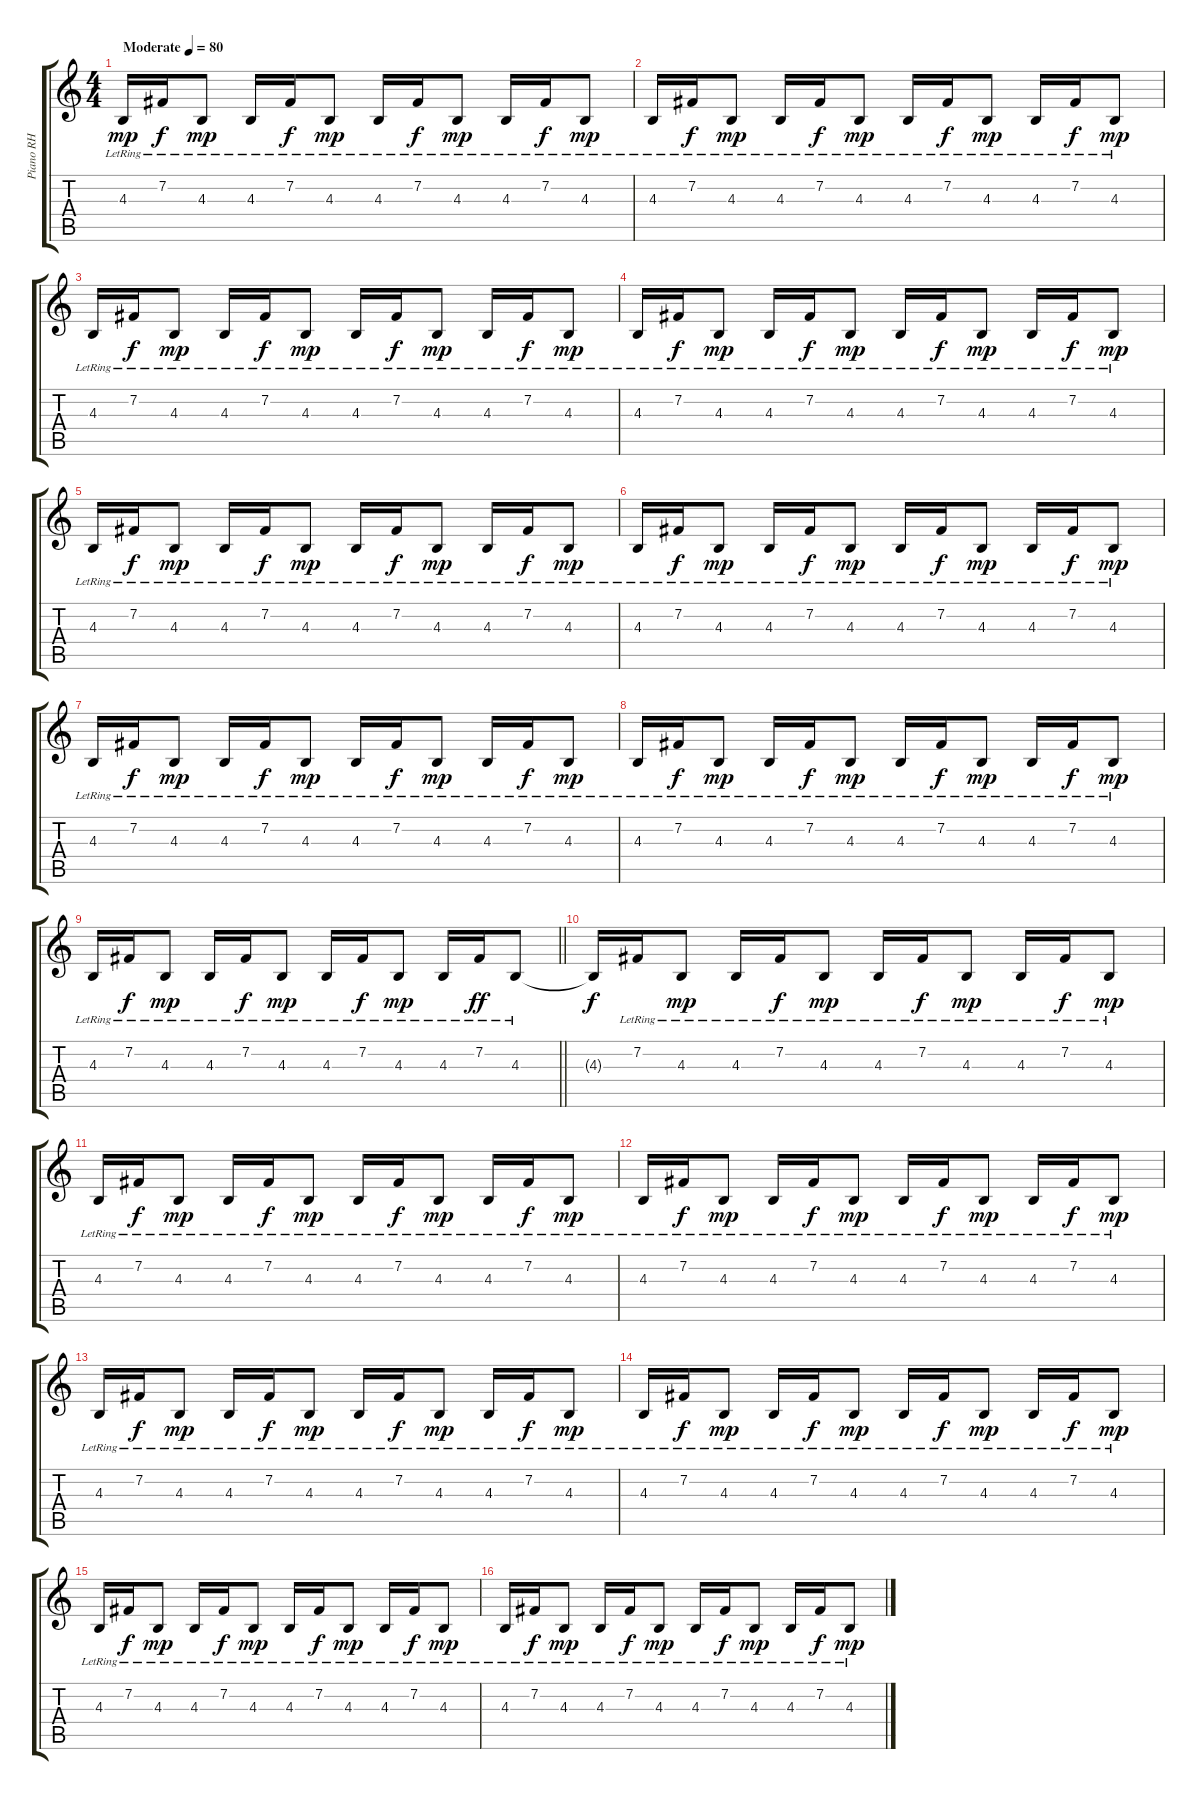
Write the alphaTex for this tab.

\track ("Piano RH" "Piano RH") {instrument acousticgrandpiano}
\staff {score tabs}
\tuning (E4 B3 G3 D3 A2 E2) {hide}
\ts (4 4)
\tempo (80 "Moderate")
\clef g2
\ks c
4.3{lr}.16{dy mp instrument acousticgrandpiano} 7.2{lr}.16{dy f} 4.3{lr}.8{dy mp} 4.3{lr}.16 7.2{lr}.16{dy f} 4.3{lr}.8{dy mp} 4.3{lr}.16 7.2{lr}.16{dy f} 4.3{lr}.8{dy mp} 4.3{lr}.16 7.2{lr}.16{dy f} 4.3{lr}.8{dy mp} |
4.3{lr}.16 7.2{lr}.16{dy f} 4.3{lr}.8{dy mp} 4.3{lr}.16 7.2{lr}.16{dy f} 4.3{lr}.8{dy mp} 4.3{lr}.16 7.2{lr}.16{txt "" dy f} 4.3{lr}.8{dy mp} 4.3{lr}.16 7.2{lr}.16{dy f} 4.3{lr}.8{dy mp} |
4.3{lr}.16 7.2{lr}.16{dy f} 4.3{lr}.8{dy mp} 4.3{lr}.16 7.2{lr}.16{dy f} 4.3{lr}.8{dy mp} 4.3{lr}.16 7.2{lr}.16{dy f} 4.3{lr}.8{dy mp} 4.3{lr}.16 7.2{lr}.16{dy f} 4.3{lr}.8{dy mp} |
4.3{lr}.16 7.2{lr}.16{dy f} 4.3{lr}.8{dy mp} 4.3{lr}.16 7.2{lr}.16{dy f} 4.3{lr}.8{dy mp} 4.3{lr}.16 7.2{lr}.16{dy f} 4.3{lr}.8{dy mp} 4.3{lr}.16 7.2{lr}.16{dy f} 4.3{lr}.8{dy mp} |
4.3{lr}.16 7.2{lr}.16{dy f} 4.3{lr}.8{dy mp} 4.3{lr}.16 7.2{lr}.16{dy f} 4.3{lr}.8{dy mp} 4.3{lr}.16 7.2{lr}.16{dy f} 4.3{lr}.8{dy mp} 4.3{lr}.16 7.2{lr}.16{dy f} 4.3{lr}.8{dy mp} |
4.3{lr}.16 7.2{lr}.16{dy f} 4.3{lr}.8{dy mp} 4.3{lr}.16 7.2{lr}.16{dy f} 4.3{lr}.8{dy mp} 4.3{lr}.16 7.2{lr}.16{dy f} 4.3{lr}.8{dy mp} 4.3{lr}.16 7.2{lr}.16{dy f} 4.3{lr}.8{dy mp} |
4.3{lr}.16 7.2{lr}.16{dy f} 4.3{lr}.8{dy mp} 4.3{lr}.16 7.2{lr}.16{dy f} 4.3{lr}.8{dy mp} 4.3{lr}.16 7.2{lr}.16{dy f} 4.3{lr}.8{dy mp} 4.3{lr}.16 7.2{lr}.16{dy f} 4.3{lr}.8{dy mp} |
4.3{lr}.16 7.2{lr}.16{dy f} 4.3{lr}.8{dy mp} 4.3{lr}.16 7.2{lr}.16{dy f} 4.3{lr}.8{dy mp} 4.3{lr}.16 7.2{lr}.16{dy f} 4.3{lr}.8{dy mp} 4.3{lr}.16 7.2{lr}.16{dy f} 4.3{lr}.8{dy mp} |
\barLineRight lightlight
4.3{lr}.16 7.2{lr}.16{dy f} 4.3{lr}.8{dy mp} 4.3{lr}.16 7.2{lr}.16{dy f} 4.3{lr}.8{dy mp} 4.3{lr}.16 7.2{lr}.16{dy f} 4.3{lr}.8{dy mp} 4.3{lr}.16 7.2{lr}.16{dy ff} 4.3{lr}.8 |
4.3{t}.16{dy f} 7.2{lr}.16 4.3{lr}.8{dy mp} 4.3{lr}.16 7.2{lr}.16{dy f} 4.3{lr}.8{dy mp} 4.3{lr}.16 7.2{lr}.16{dy f} 4.3{lr}.8{dy mp} 4.3{lr}.16 7.2{lr}.16{dy f} 4.3{lr}.8{dy mp} |
4.3{lr}.16 7.2{lr}.16{dy f} 4.3{lr}.8{dy mp} 4.3{lr}.16 7.2{lr}.16{dy f} 4.3{lr}.8{dy mp} 4.3{lr}.16 7.2{lr}.16{dy f} 4.3{lr}.8{dy mp} 4.3{lr}.16 7.2{lr}.16{dy f} 4.3{lr}.8{dy mp} |
4.3{lr}.16 7.2{lr}.16{dy f} 4.3{lr}.8{dy mp} 4.3{lr}.16 7.2{lr}.16{dy f} 4.3{lr}.8{dy mp} 4.3{lr}.16 7.2{lr}.16{dy f} 4.3{lr}.8{dy mp} 4.3{lr}.16 7.2{lr}.16{dy f} 4.3{lr}.8{dy mp} |
4.3{lr}.16 7.2{lr}.16{dy f} 4.3{lr}.8{dy mp} 4.3{lr}.16 7.2{lr}.16{dy f} 4.3{lr}.8{dy mp} 4.3{lr}.16 7.2{lr}.16{dy f} 4.3{lr}.8{dy mp} 4.3{lr}.16 7.2{lr}.16{dy f} 4.3{lr}.8{dy mp} |
4.3{lr}.16 7.2{lr}.16{dy f} 4.3{lr}.8{dy mp} 4.3{lr}.16 7.2{lr}.16{dy f} 4.3{lr}.8{dy mp} 4.3{lr}.16 7.2{lr}.16{dy f} 4.3{lr}.8{dy mp} 4.3{lr}.16 7.2{lr}.16{dy f} 4.3{lr}.8{dy mp} |
4.3{lr}.16 7.2{lr}.16{dy f} 4.3{lr}.8{dy mp} 4.3{lr}.16 7.2{lr}.16{dy f} 4.3{lr}.8{dy mp} 4.3{lr}.16 7.2{lr}.16{dy f} 4.3{lr}.8{dy mp} 4.3{lr}.16 7.2{lr}.16{dy f} 4.3{lr}.8{dy mp} |
4.3{lr}.16 7.2{lr}.16{dy f} 4.3{lr}.8{dy mp} 4.3{lr}.16 7.2{lr}.16{dy f} 4.3{lr}.8{dy mp} 4.3{lr}.16 7.2{lr}.16{dy f} 4.3{lr}.8{dy mp} 4.3{lr}.16 7.2{lr}.16{dy f} 4.3{lr}.8{dy mp}
